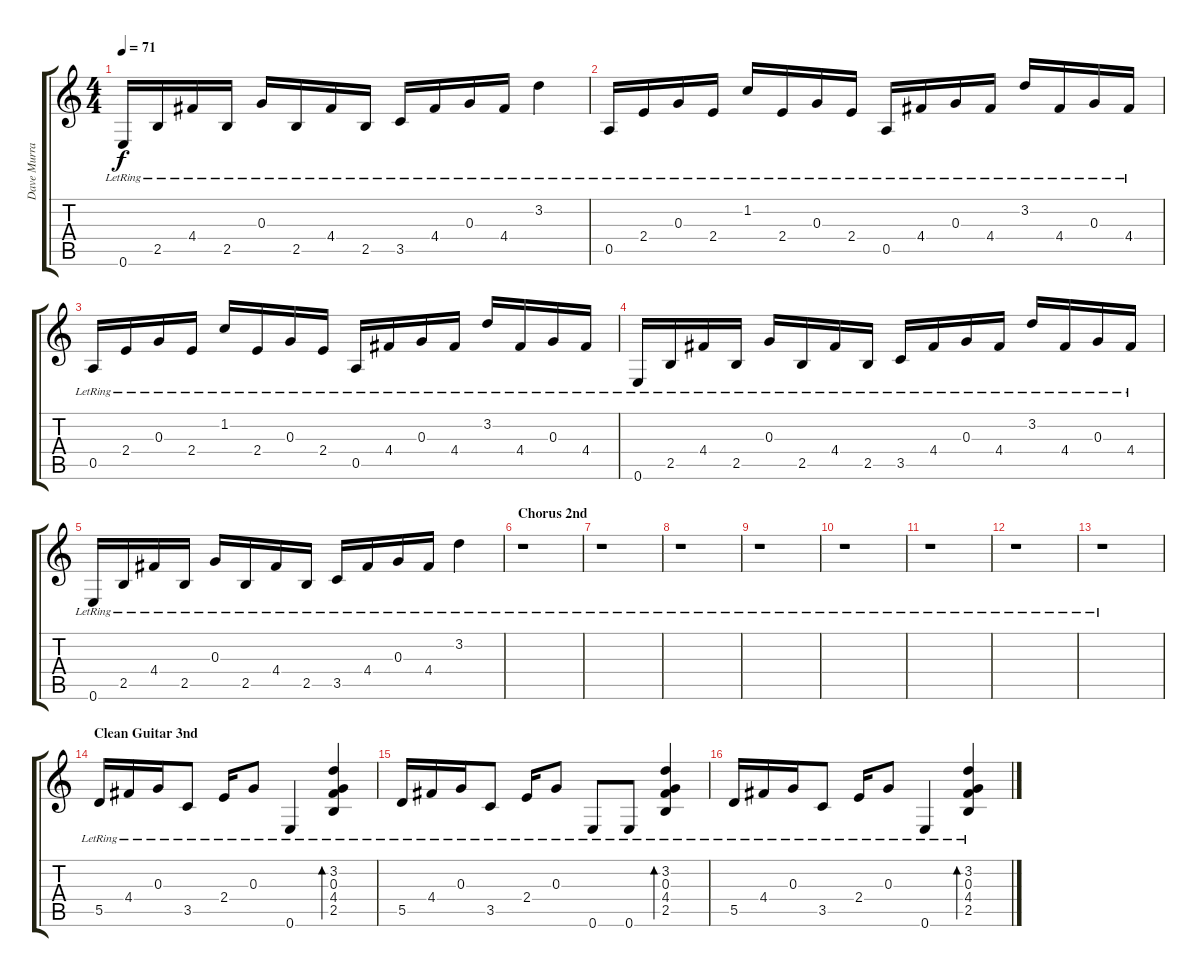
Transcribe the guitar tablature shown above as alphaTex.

\track ("Dave Murray (clean)" "Dave Murra") {instrument electricguitarmuted}
\staff {score tabs}
\tuning (E4 B3 G3 D3 A2 E2) {hide}
\ts (4 4)
\tempo 71
\clef g2
\ks c
0.6{lr}.16{dy f} 2.5{lr}.16 4.4{lr}.16 2.5{lr}.16 0.3{lr}.16 2.5{lr}.16 4.4{lr}.16 2.5{lr}.16 3.5{lr}.16 4.4{lr}.16 0.3{lr}.16 4.4{lr}.16 3.2{lr}.4 |
0.5{lr}.16 2.4{lr}.16 0.3{lr}.16 2.4{lr}.16 1.2{lr}.16 2.4{lr}.16 0.3{lr}.16 2.4{lr}.16 0.5{lr}.16 4.4{lr}.16 0.3{lr}.16 4.4{lr}.16 3.2{lr}.16 4.4{lr}.16 0.3{lr}.16 4.4{lr}.16 |
0.5{lr}.16 2.4{lr}.16 0.3{lr}.16 2.4{lr}.16 1.2{lr}.16 2.4{lr}.16 0.3{lr}.16 2.4{lr}.16 0.5{lr}.16 4.4{lr}.16 0.3{lr}.16 4.4{lr}.16 3.2{lr}.16 4.4{lr}.16 0.3{lr}.16 4.4{lr}.16 |
0.6{lr}.16 2.5{lr}.16 4.4{lr}.16 2.5{lr}.16 0.3{lr}.16 2.5{lr}.16 4.4{lr}.16 2.5{lr}.16 3.5{lr}.16 4.4{lr}.16 0.3{lr}.16 4.4{lr}.16 3.2{lr}.16 4.4{lr}.16 0.3{lr}.16 4.4{lr}.16 |
0.6{lr}.16 2.5{lr}.16 4.4{lr}.16 2.5{lr}.16 0.3{lr}.16 2.5{lr}.16 4.4{lr}.16 2.5{lr}.16 3.5{lr}.16 4.4{lr}.16 0.3{lr}.16 4.4{lr}.16 3.2{lr}.4 |
\section ("" "Chorus 2nd")
r.1 |
r.1 |
r.1 |
r.1 |
r.1 |
r.1 |
r.1 |
r.1 |
\section ("" "Clean Guitar 3nd")
5.5{lr}.16 4.4{lr}.16 0.3{lr}.16 3.5{lr}.8 2.4{lr}.16 0.3{lr}.8 0.6{lr}.4 (3.2{lr} 0.3{lr} 4.4{lr} 2.5{lr}).4{bd 120} |
5.5{lr}.16 4.4{lr}.16 0.3{lr}.16 3.5{lr}.8 2.4{lr}.16 0.3{lr}.8 0.6{lr}.8 0.6{lr}.8 (3.2{lr} 0.3{lr} 4.4{lr} 2.5{lr}).4{bd 120} |
5.5{lr}.16 4.4{lr}.16 0.3{lr}.16 3.5{lr}.8 2.4{lr}.16 0.3{lr}.8 0.6{lr}.4 (3.2{lr} 0.3{lr} 4.4{lr} 2.5{lr}).4{bd 120}
